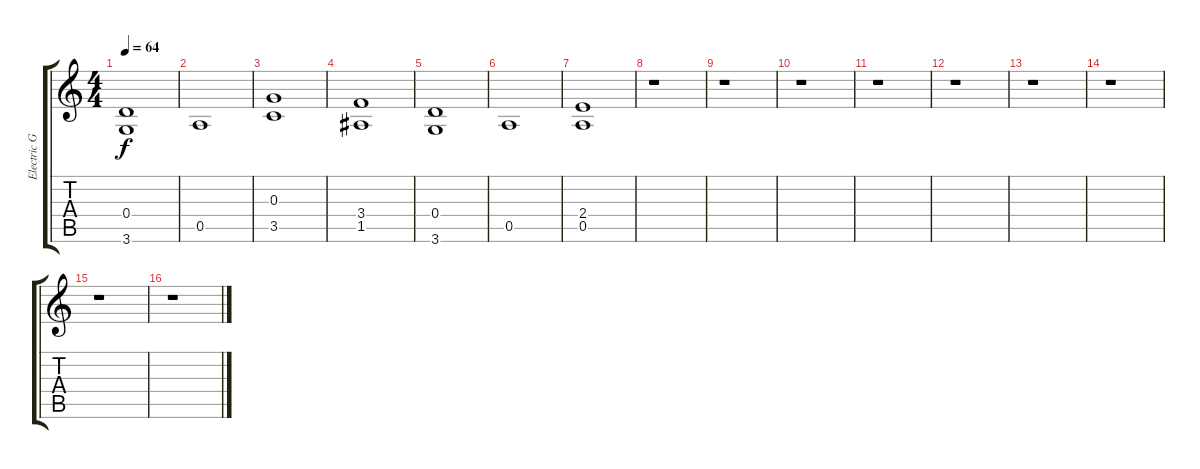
\track ("Electric Guitar" "Electric G") {instrument distortionguitar}
\staff {score tabs}
\tuning (E4 B3 G3 D3 A2 E2) {hide}
\ts (4 4)
\tempo 64
\clef g2
\ks c
(0.4 3.6).1{dy f} |
0.5.1 |
(0.3 3.5).1 |
(3.4 1.5).1 |
(0.4 3.6).1 |
0.5.1 |
(2.4 0.5).1 |
r.1 |
r.1 |
r.1 |
r.1 |
r.1 |
r.1 |
r.1 |
r.1 |
r.1
